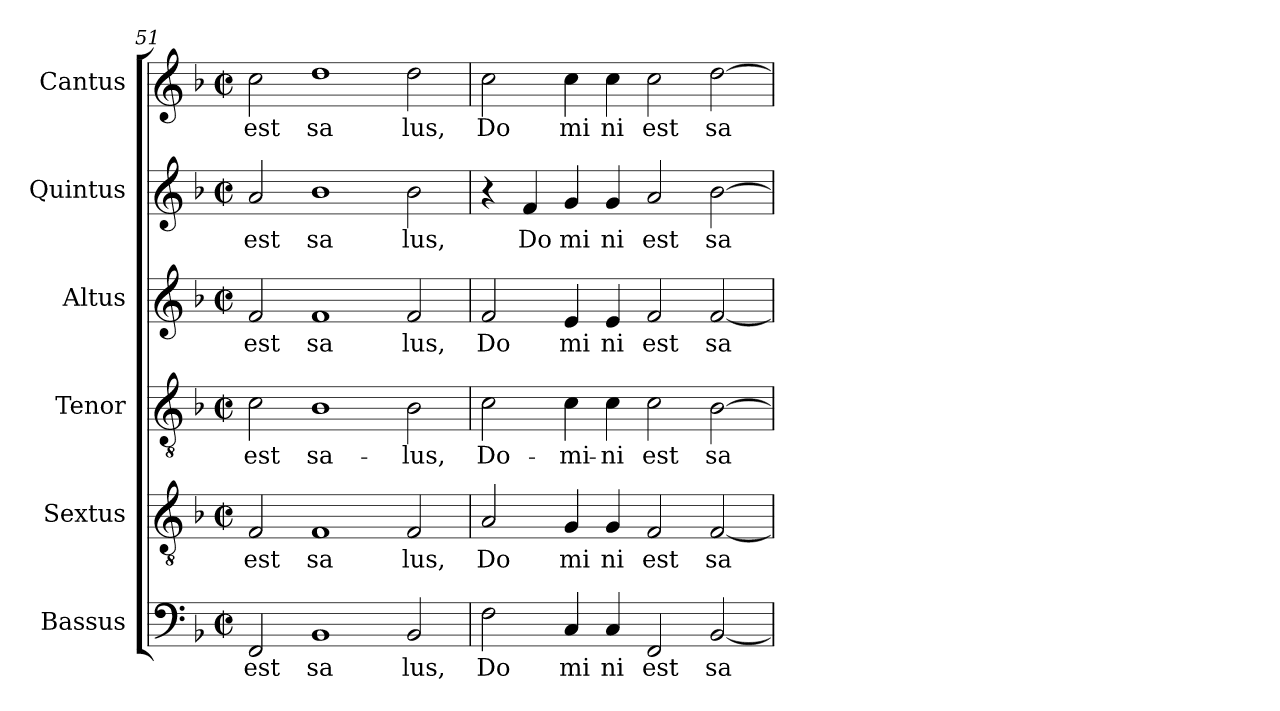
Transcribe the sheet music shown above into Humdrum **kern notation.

**kern	**text	**kern	**text	**kern	**text	**kern	**text	**kern	**text	**kern	**text
*part6	*part6	*part5	*part5	*part4	*part4	*part3	*part3	*part2	*part2	*part1	*part1
*staff6	*staff6	*staff5	*staff5	*staff4	*staff4	*staff3	*staff3	*staff2	*staff2	*staff1	*staff1
*I"Bassus	*	*I"Sextus	*	*I"Tenor	*	*I"Altus	*	*I"Quintus	*	*I"Cantus	*
*clefF4	*	*clefGv2	*	*clefGv2	*	*clefG2	*	*clefG2	*	*clefG2	*
*k[b-]	*	*k[b-]	*	*k[b-]	*	*k[b-]	*	*k[b-]	*	*k[b-]	*
*F:	*	*F:	*	*F:	*	*F:	*	*F:	*	*F:	*
*M2/2	*	*M2/2	*	*M2/2	*	*M2/2	*	*M2/2	*	*M2/2	*
*met(c|)	*	*met(c|)	*	*met(c|)	*	*met(c|)	*	*met(c|)	*	*met(c|)	*
=51	=51	=51	=51	=51	=51	=51	=51	=51	=51	=51	=51
!	!LO:LY:b:cj	!	!LO:LY:b:cj	!	!LO:LY:b:cj	!	!LO:LY:b:cj	!	!LO:LY:b:cj	!	!LO:LY:b:cj
2FF/	est	2F/	est	2c\	est	2f/	est	2a/	est	2cc\	est
!	!LO:LY:b:cj	!	!LO:LY:b:cj	!	!LO:LY:b:cj	!	!LO:LY:b:cj	!	!LO:LY:b:cj	!	!LO:LY:b:cj
1BB-	sa	1F	sa	1B-	sa-	1f	sa	1b-	sa	1dd	sa
!	!LO:LY:b:cj	!	!LO:LY:b:cj	!	!LO:LY:b:cj	!	!LO:LY:b:cj	!	!LO:LY:b:cj	!	!LO:LY:b:cj
2BB-/	lus,	2F/	lus,	2B-\	-lus,	2f/	lus,	2b-\	lus,	2dd\	lus,
=52	=52	=52	=52	=52	=52	=52	=52	=52	=52	=52	=52
!	!LO:LY:b:cj	!	!LO:LY:b:cj	!	!LO:LY:b:cj	!	!LO:LY:b:cj	!	!	!	!LO:LY:b:cj
2F\	Do	2A/	Do	2c\	Do-	2f/	Do	4r	.	2cc\	Do
!	!	!	!	!	!	!	!	!	!LO:LY:b:cj	!	!
.	.	.	.	.	.	.	.	4f/	Do	.	.
!	!LO:LY:b:cj	!	!LO:LY:b:cj	!	!LO:LY:b:cj	!	!LO:LY:b:cj	!	!LO:LY:b:cj	!	!LO:LY:b:cj
4C/	mi	4G/	mi	4c\	-mi-	4e/	mi	4g/	mi	4cc\	mi
!	!LO:LY:b:cj	!	!LO:LY:b:cj	!	!LO:LY:b:cj	!	!LO:LY:b:cj	!	!LO:LY:b:cj	!	!LO:LY:b:cj
4C/	ni	4G/	ni	4c\	-ni	4e/	ni	4g/	ni	4cc\	ni
!	!LO:LY:b:cj	!	!LO:LY:b:cj	!	!LO:LY:b:cj	!	!LO:LY:b:cj	!	!LO:LY:b:cj	!	!LO:LY:b:cj
2FF/	est	2F/	est	2c\	est	2f/	est	2a/	est	2cc\	est
!	!LO:LY:b:cj	!	!LO:LY:b:cj	!	!LO:LY:b:cj	!	!LO:LY:b:cj	!	!LO:LY:b:cj	!	!LO:LY:b:cj
[<2BB-/	sa	[<2F/	sa	[>2B-\	sa-	[<2f/	sa	[>2b-\	sa	[>2dd\	sa
=	=	=	=	=	=	=	=	=	=	=	=
*-	*-	*-	*-	*-	*-	*-	*-	*-	*-	*-	*-
